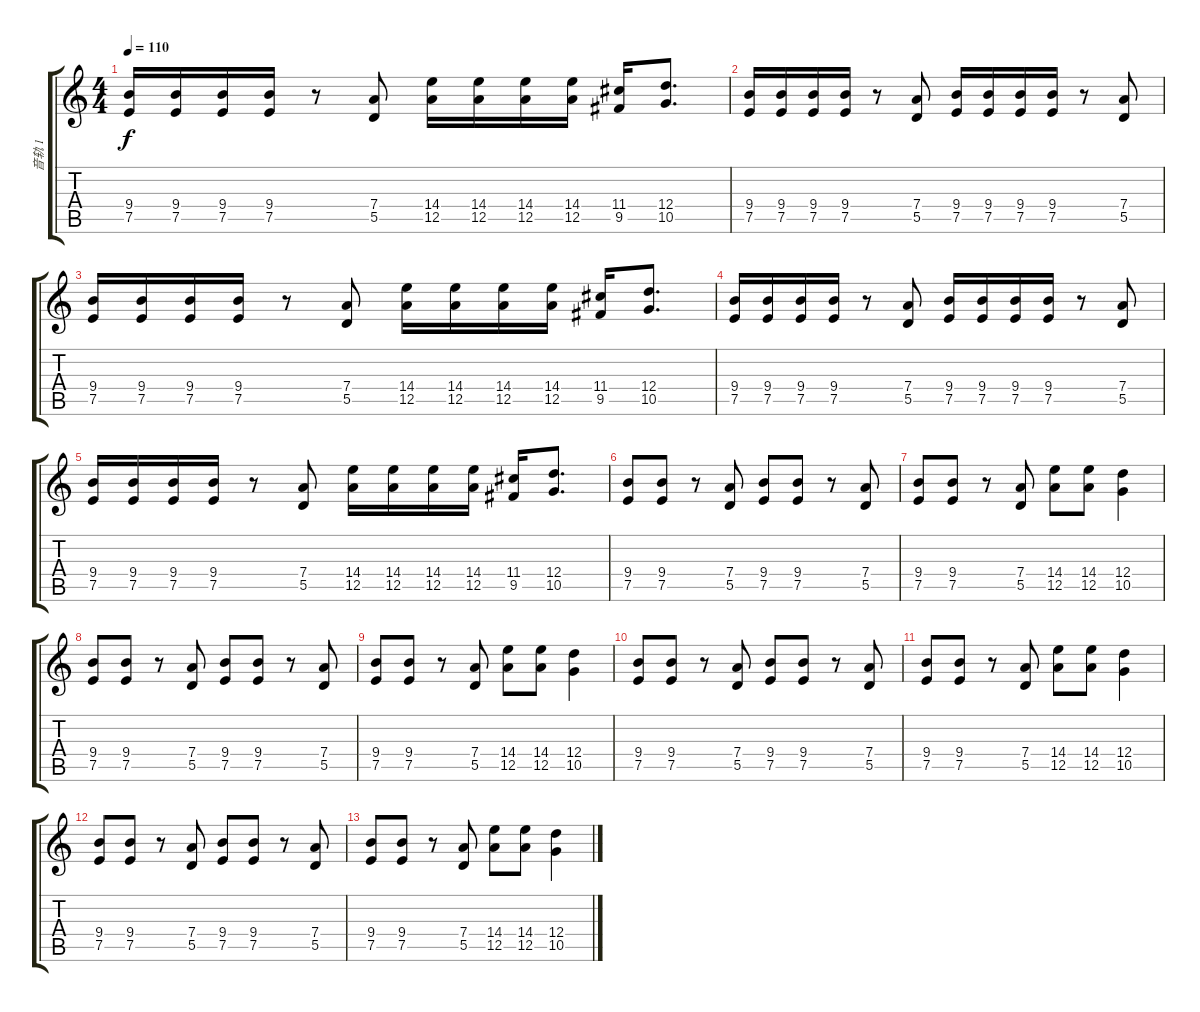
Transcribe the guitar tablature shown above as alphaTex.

\track ("音轨 1" "音轨 1") {instrument acousticguitarsteel}
\staff {score tabs}
\tuning (E4 B3 G3 D3 A2 E2) {hide}
\ts (4 4)
\tempo 110
\clef g2
\ks c
(9.4 7.5).16{dy f} (9.4 7.5).16 (9.4 7.5).16 (9.4 7.5).16 r.8 (7.4 5.5).8 (14.4 12.5).16 (14.4 12.5).16 (14.4 12.5).16 (14.4 12.5).16 (11.4 9.5).16 (12.4 10.5).8{d} |
(9.4 7.5).16 (9.4 7.5).16 (9.4 7.5).16 (9.4 7.5).16 r.8 (7.4 5.5).8 (9.4 7.5).16 (9.4 7.5).16 (9.4 7.5).16 (9.4 7.5).16 r.8 (7.4 5.5).8 |
(9.4 7.5).16 (9.4 7.5).16 (9.4 7.5).16 (9.4 7.5).16 r.8 (7.4 5.5).8 (14.4 12.5).16 (14.4 12.5).16 (14.4 12.5).16 (14.4 12.5).16 (11.4 9.5).16 (12.4 10.5).8{d} |
(9.4 7.5).16 (9.4 7.5).16 (9.4 7.5).16 (9.4 7.5).16 r.8 (7.4 5.5).8 (9.4 7.5).16 (9.4 7.5).16 (9.4 7.5).16 (9.4 7.5).16 r.8 (7.4 5.5).8 |
(9.4 7.5).16 (9.4 7.5).16 (9.4 7.5).16 (9.4 7.5).16 r.8 (7.4 5.5).8 (14.4 12.5).16 (14.4 12.5).16 (14.4 12.5).16 (14.4 12.5).16 (11.4 9.5).16 (12.4 10.5).8{d} |
(9.4 7.5).8 (9.4 7.5).8 r.8 (7.4 5.5).8 (9.4 7.5).8 (9.4 7.5).8 r.8 (7.4 5.5).8 |
(9.4 7.5).8 (9.4 7.5).8 r.8 (7.4 5.5).8 (14.4 12.5).8 (14.4 12.5).8 (12.4 10.5).4 |
(9.4 7.5).8 (9.4 7.5).8 r.8 (7.4 5.5).8 (9.4 7.5).8 (9.4 7.5).8 r.8 (7.4 5.5).8 |
(9.4 7.5).8 (9.4 7.5).8 r.8 (7.4 5.5).8 (14.4 12.5).8 (14.4 12.5).8 (12.4 10.5).4 |
(9.4 7.5).8 (9.4 7.5).8 r.8 (7.4 5.5).8 (9.4 7.5).8 (9.4 7.5).8 r.8 (7.4 5.5).8 |
(9.4 7.5).8 (9.4 7.5).8 r.8 (7.4 5.5).8 (14.4 12.5).8 (14.4 12.5).8 (12.4 10.5).4 |
(9.4 7.5).8 (9.4 7.5).8 r.8 (7.4 5.5).8 (9.4 7.5).8 (9.4 7.5).8 r.8 (7.4 5.5).8 |
(9.4 7.5).8 (9.4 7.5).8 r.8 (7.4 5.5).8 (14.4 12.5).8 (14.4 12.5).8 (12.4 10.5).4
